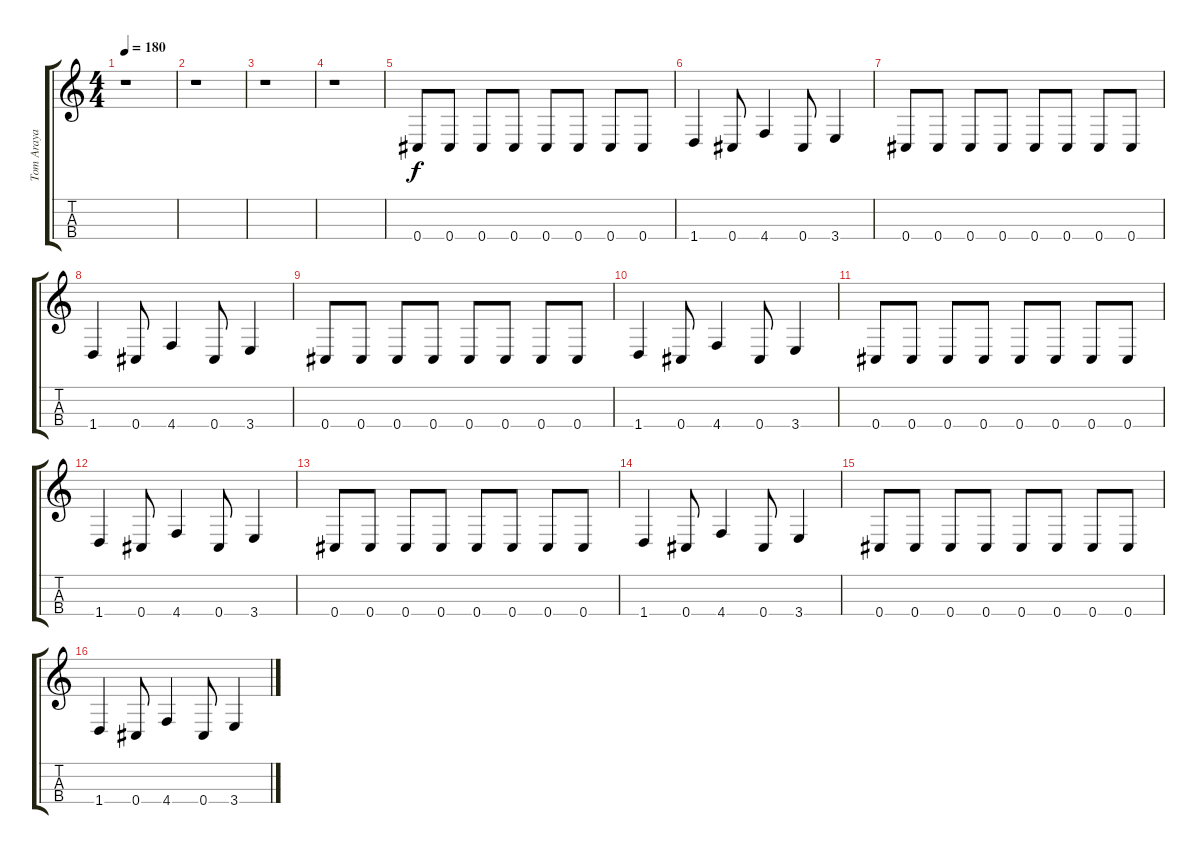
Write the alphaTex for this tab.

\track ("Tom Araya" "Tom Araya") {instrument electricbassfinger}
\staff {score tabs}
\tuning (E3 B2 Gb2 Db2) {hide}
\ts (4 4)
\tempo 180
\clef g2
\ks c
r.1{dy f instrument electricbassfinger} |
r.1 |
r.1 |
r.1 |
0.4.8 0.4.8 0.4.8 0.4.8 0.4.8 0.4.8 0.4.8 0.4.8 |
1.4.4 0.4.8 4.4.4 0.4.8 3.4.4 |
0.4.8 0.4.8 0.4.8 0.4.8 0.4.8 0.4.8 0.4.8 0.4.8 |
1.4.4 0.4.8 4.4.4 0.4.8 3.4.4 |
0.4.8 0.4.8 0.4.8 0.4.8 0.4.8 0.4.8 0.4.8 0.4.8 |
1.4.4 0.4.8 4.4.4 0.4.8 3.4.4 |
0.4.8 0.4.8 0.4.8 0.4.8 0.4.8 0.4.8 0.4.8 0.4.8 |
1.4.4 0.4.8 4.4.4 0.4.8 3.4.4 |
0.4.8 0.4.8 0.4.8 0.4.8 0.4.8 0.4.8 0.4.8 0.4.8 |
1.4.4 0.4.8 4.4.4 0.4.8 3.4.4 |
0.4.8 0.4.8 0.4.8 0.4.8 0.4.8 0.4.8 0.4.8 0.4.8 |
1.4.4 0.4.8 4.4.4 0.4.8 3.4.4
